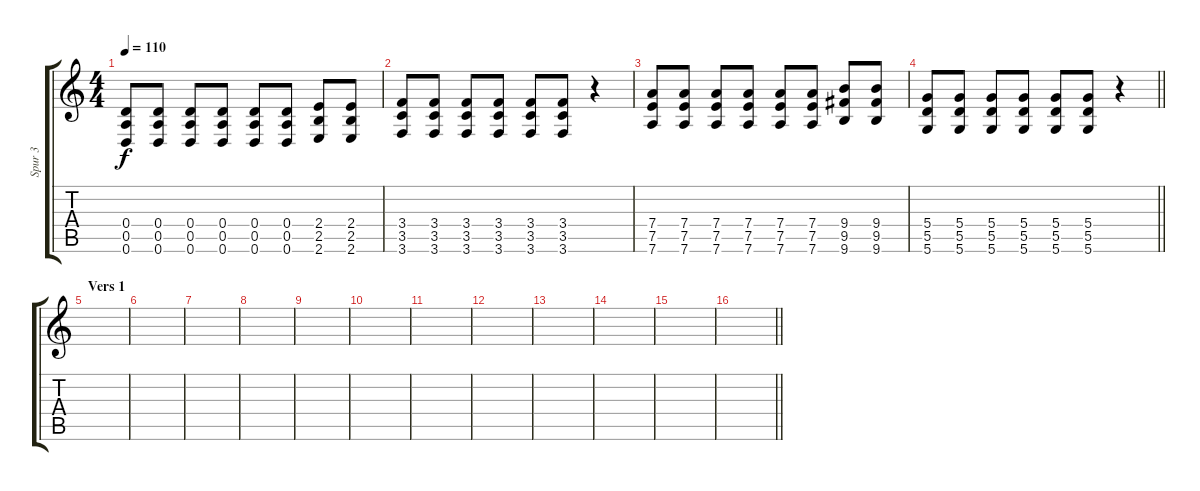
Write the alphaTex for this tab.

\track ("Spur 3" "Spur 3") {instrument distortionguitar}
\staff {score tabs}
\tuning (E4 B3 G3 D3 A2 D2) {hide}
\ts (4 4)
\tempo 110
\clef g2
\ks c
(0.4 0.5 0.6).8{dy f} (0.4 0.5 0.6).8 (0.4 0.5 0.6).8 (0.4 0.5 0.6).8 (0.4 0.5 0.6).8 (0.4 0.5 0.6).8 (2.4 2.5 2.6).8 (2.4 2.5 2.6).8 |
(3.4 3.5 3.6).8 (3.4 3.5 3.6).8 (3.4 3.5 3.6).8 (3.4 3.5 3.6).8 (3.4 3.5 3.6).8 (3.4 3.5 3.6).8 r.4 |
(7.4 7.5 7.6).8 (7.4 7.5 7.6).8 (7.4 7.5 7.6).8 (7.4 7.5 7.6).8 (7.4 7.5 7.6).8 (7.4 7.5 7.6).8 (9.4 9.5 9.6).8 (9.4 9.5 9.6).8 |
\barLineRight lightlight
(5.4 5.5 5.6).8 (5.4 5.5 5.6).8 (5.4 5.5 5.6).8 (5.4 5.5 5.6).8 (5.4 5.5 5.6).8 (5.4 5.5 5.6).8 r.4 |
\section ("" "Vers 1")
|
|
|
|
|
|
|
|
|
|
|
\barLineRight lightlight
